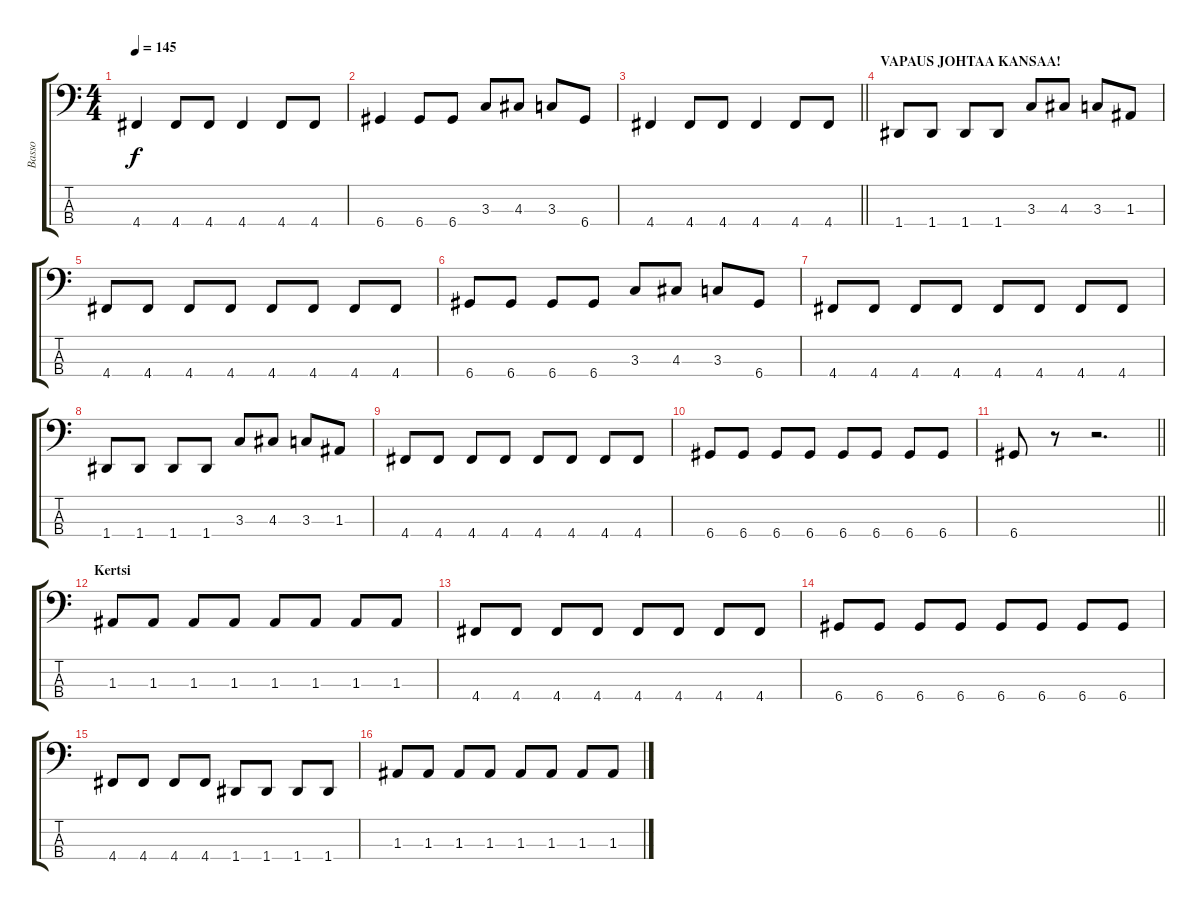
\track ("Basso" "Basso") {instrument electricbassfinger}
\staff {score tabs}
\tuning (G2 D2 A1 D1) {hide}
\ts (4 4)
\tempo 145
\clef f4
\ks c
4.4.4{dy f} 4.4.8 4.4.8 4.4.4 4.4.8 4.4.8 |
6.4.4 6.4.8 6.4.8 3.3.8 4.3.8 3.3.8 6.4.8 |
\barLineRight lightlight
4.4.4 4.4.8 4.4.8 4.4.4 4.4.8 4.4.8 |
\section ("" "VAPAUS JOHTAA KANSAA!")
1.4.8 1.4.8 1.4.8 1.4.8 3.3.8 4.3.8 3.3.8 1.3.8 |
4.4.8 4.4.8 4.4.8 4.4.8 4.4.8 4.4.8 4.4.8 4.4.8 |
6.4.8 6.4.8 6.4.8 6.4.8 3.3.8 4.3.8 3.3.8 6.4.8 |
4.4.8 4.4.8 4.4.8 4.4.8 4.4.8 4.4.8 4.4.8 4.4.8 |
1.4.8 1.4.8 1.4.8 1.4.8 3.3.8 4.3.8 3.3.8 1.3.8 |
4.4.8 4.4.8 4.4.8 4.4.8 4.4.8 4.4.8 4.4.8 4.4.8 |
6.4.8 6.4.8 6.4.8 6.4.8 6.4.8 6.4.8 6.4.8 6.4.8 |
\barLineRight lightlight
6.4.8 r.8 r.2{d} |
\section ("" "Kertsi")
1.3.8 1.3.8 1.3.8 1.3.8 1.3.8 1.3.8 1.3.8 1.3.8 |
4.4.8 4.4.8 4.4.8 4.4.8 4.4.8 4.4.8 4.4.8 4.4.8 |
6.4.8 6.4.8 6.4.8 6.4.8 6.4.8 6.4.8 6.4.8 6.4.8 |
4.4.8 4.4.8 4.4.8 4.4.8 1.4.8 1.4.8 1.4.8 1.4.8 |
1.3.8 1.3.8 1.3.8 1.3.8 1.3.8 1.3.8 1.3.8 1.3.8
